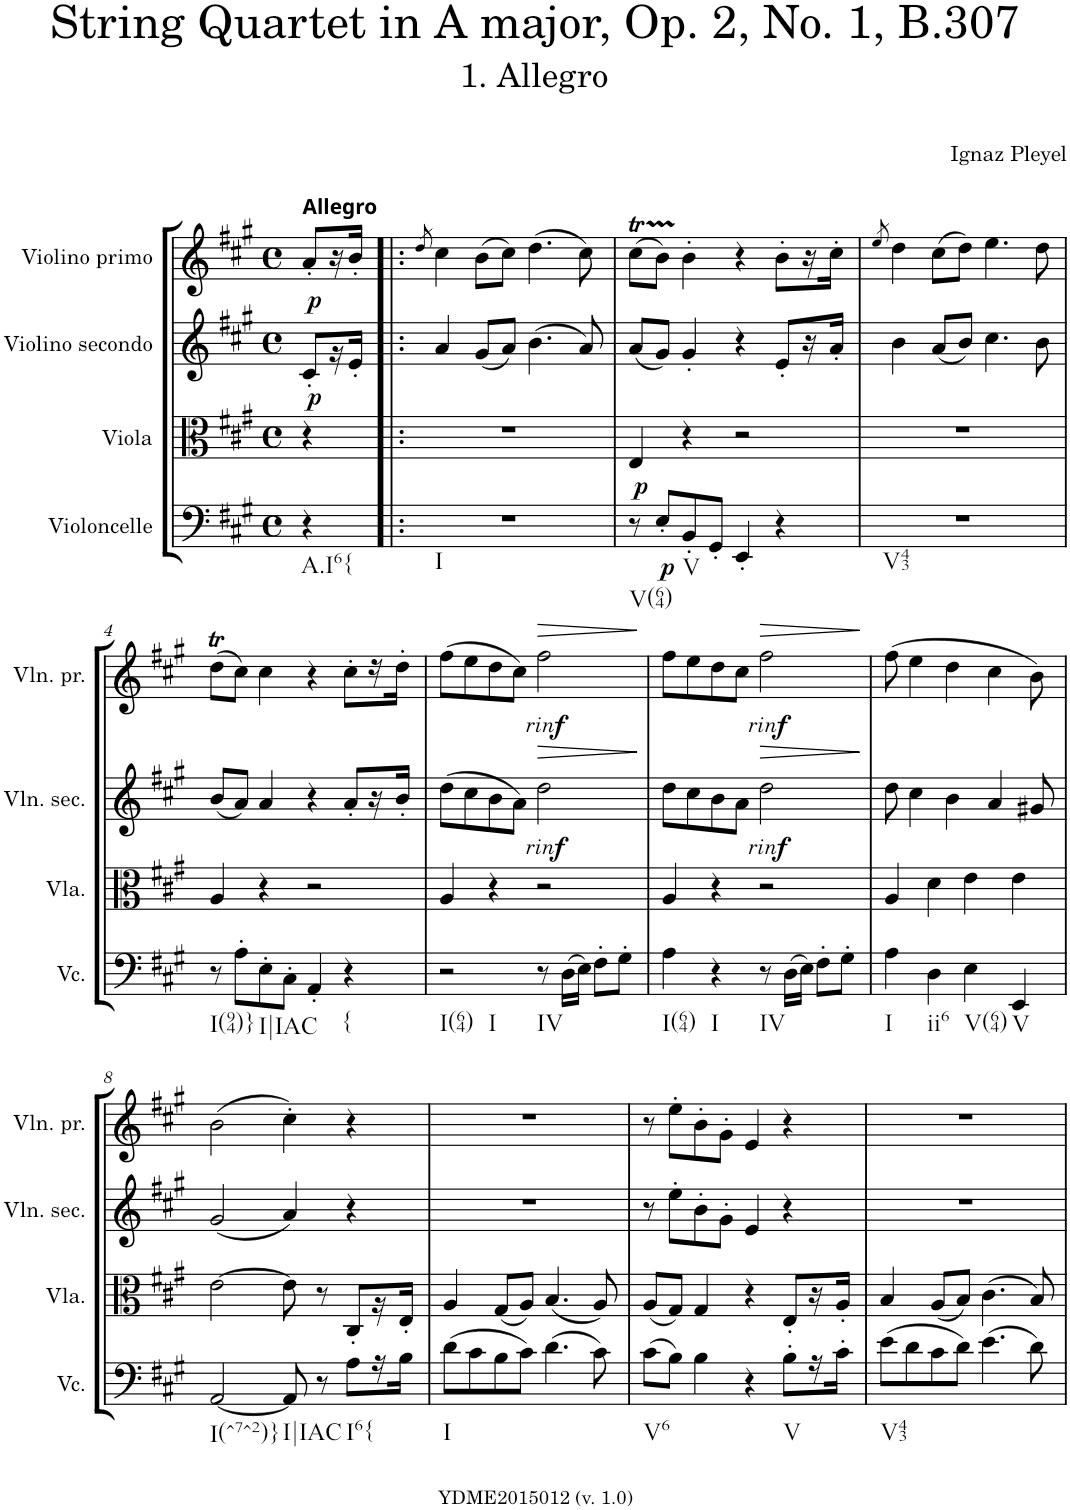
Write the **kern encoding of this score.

**kern	**dynam	**kern	**dynam	**kern	**dynam	**kern	**dynam
*part4	*part4	*part3	*part3	*part2	*part2	*part1	*part1
*staff4	*staff4	*staff3	*staff3	*staff2	*staff2	*staff1	*staff1
*I"Violoncelle	*	*I"Viola	*	*I"Violino secondo	*	*I"Violino primo	*
*I'Vc.	*	*I'Vla.	*	*I'Vln. sec.	*	*I'Vln. pr.	*
*clefF4	*	*clefC3	*	*clefG2	*	*clefG2	*
*k[f#c#g#]	*	*k[f#c#g#]	*	*k[f#c#g#]	*	*k[f#c#g#]	*
*A:	*	*A:	*	*A:	*	*A:	*
*M4/4	*	*M4/4	*	*M4/4	*	*M4/4	*
*met(c)	*	*met(c)	*	*met(c)	*	*met(c)	*
=	=	=	=	=	=	=	=
!	!	!	!	!	!	!LO:TX:a:B:t=Allegro	!
!LO:TX:b:t=A.I6{	!	!	!	!	!	!	!
!	!	!	!	!	!LO:DY:b	!	!LO:DY:b
4r	.	4r	.	8c#'/L	p	8a'/L	p
.	.	.	.	16r	.	16r	.
.	.	.	.	16e'/JJ	.	16b'/JJ	.
=1!|:	=1!|:	=1!|:	=1!|:	=1!|:	=1!|:	=1!|:	=1!|:
.	.	.	.	.	.	8qdd/	.
!LO:TX:b:t=I	!	!	!	!	!	!	!
1r	.	1r	.	4a/	.	4cc#\	.
.	.	.	.	(<8g#/L	.	(>8b\L	.
.	.	.	.	8a/J)	.	8cc#\J)	.
.	.	.	.	(>4.b\	.	(>4.dd\	.
.	.	.	.	8a/)	.	8cc#\)	.
=2	=2	=2	=2	=2	=2	=2	=2
!LO:TX:b:t=V(64)	!	!	!	!	!	!	!
!	!	!	!LO:DY:b	!	!	!	!
8r	.	4E/	p	(<8a/L	.	(>8cc#t\L	.
!	!LO:DY:b	!	!	!	!	!	!
8E'/L	p	.	.	8g#/J)	.	8bTTT\J)	.
!LO:TX:b:t=V	!	!	!	!	!	!	!
8BB'/	.	4r	.	4g#'/	.	4b'\	.
8GG#'/J	.	.	.	.	.	.	.
4EE'/	.	2r	.	4r	.	4r	.
4r	.	.	.	8e'/L	.	8b'\L	.
.	.	.	.	16r	.	16r	.
.	.	.	.	16a'/JJ	.	16cc#'\JJ	.
=3	=3	=3	=3	=3	=3	=3	=3
.	.	.	.	.	.	8qee/	.
!LO:TX:b:t=V43	!	!	!	!	!	!	!
1r	.	1r	.	4b\	.	4dd\	.
.	.	.	.	(<8a/L	.	(>8cc#\L	.
.	.	.	.	8b/J)	.	8dd\J)	.
.	.	.	.	4.cc#\	.	4.ee\	.
.	.	.	.	8b\	.	8dd\	.
!!LO:LB:g=z
=4	=4	=4	=4	=4	=4	=4	=4
!LO:TX:b:t=I(94)}	!	!	!	!	!	!	!
8r	.	4A/	.	(<8b/L	.	(>8ddT\L	.
8A'\L	.	.	.	8a/J)	.	8cc#\J)	.
!LO:TX:b:t=I|IAC	!	!	!	!	!	!	!
8E'\	.	4r	.	4a/	.	4cc#\	.
8C#'\J	.	.	.	.	.	.	.
4AA'/	.	2r	.	4r	.	4r	.
!LO:TX:b:t={	!	!	!	!	!	!	!
4r	.	.	.	8a'/L	.	8cc#'\L	.
.	.	.	.	16r	.	16r	.
.	.	.	.	16b'/JJ	.	16dd'\JJ	.
=5	=5	=5	=5	=5	=5	=5	=5
!LO:TX:b:t=I(64)	!	!	!	!	!	!	!
!LO:TX:b:t=I	!	!	!	!	!	!	!
2r	.	4A/	.	(>8dd\L	.	(>8ff#\L	.
.	.	.	.	8cc#\	.	8ee\	.
.	.	4r	.	8b\	.	8dd\	.
.	.	.	.	8a\J)	.	8cc#\J)	.
!LO:TX:b:t=IV	!	!	!	!	!	!	!
!	!	!	!	!	!LO:HP:b	!	!LO:HP:b
!	!	!	!	!	!LO:DY:n=1:b	!	!
!	!	!	!	!	!LO:DY:n=2:b	!	!LO:DY:n=1:b
!	!	!	!	!	!	!	!LO:DY:n=2:b
8r	.	2r	.	2dd\	> other-dynamics f	2ff#\	> other-dynamics f
(>16D\LL	.	.	.	.	.	.	.
16E\JJ)	.	.	.	.	.	.	.
8F#'\L	.	.	.	.	.	.	.
8G#'\J	.	.	.	.	.	.	.
.	.	.	.	.	]	.	]
=6	=6	=6	=6	=6	=6	=6	=6
!LO:TX:b:t=I(64)	!	!	!	!	!	!	!
4A\	.	4A/	.	8dd\L	.	8ff#\L	.
.	.	.	.	8cc#\	.	8ee\	.
!LO:TX:b:t=I	!	!	!	!	!	!	!
4r	.	4r	.	8b\	.	8dd\	.
.	.	.	.	8a\J	.	8cc#\J	.
!LO:TX:b:t=IV	!	!	!	!	!	!	!
!	!	!	!	!	!LO:HP:b	!	!LO:HP:b
!	!	!	!	!	!LO:DY:n=1:b	!	!
!	!	!	!	!	!LO:DY:n=2:b	!	!LO:DY:n=1:b
!	!	!	!	!	!	!	!LO:DY:n=2:b
8r	.	2r	.	2dd\	> other-dynamics f	2ff#\	> other-dynamics f
(>16D\LL	.	.	.	.	.	.	.
16E\JJ)	.	.	.	.	.	.	.
8F#'\L	.	.	.	.	.	.	.
8G#'\J	.	.	.	.	.	.	.
.	.	.	.	.	]	.	]
=7	=7	=7	=7	=7	=7	=7	=7
!LO:TX:b:t=I	!	!	!	!	!	!	!
4A\	.	4A/	.	8dd\	.	(>8ff#\	.
.	.	.	.	4cc#\	.	4ee\	.
!LO:TX:b:t=ii6	!	!	!	!	!	!	!
4D\	.	4d\	.	.	.	.	.
.	.	.	.	4b\	.	4dd\	.
!LO:TX:b:t=V(64)	!	!	!	!	!	!	!
4E\	.	4e\	.	.	.	.	.
.	.	.	.	4a/	.	4cc#\	.
!LO:TX:b:t=V	!	!	!	!	!	!	!
4EE/	.	4e\	.	.	.	.	.
.	.	.	.	8g#X/	.	8b\)	.
!!LO:LB:g=z
=8	=8	=8	=8	=8	=8	=8	=8
!LO:TX:b:t=I(^7^2)}	!	!	!	!	!	!	!
[2AA/	.	[2e\	.	(<2g#/	.	(>2b\	.
!LO:TX:b:t=I|IAC	!	!	!	!	!	!	!
8AA/]	.	8e\]	.	4a/)	.	4cc#'\)	.
8r	.	8r	.	.	.	.	.
!LO:TX:b:t=I6{	!	!	!	!	!	!	!
8A\L	.	8C#'/L	.	4r	.	4r	.
16r	.	16r	.	.	.	.	.
16B\JJ	.	16E'/JJ	.	.	.	.	.
=9	=9	=9	=9	=9	=9	=9	=9
!LO:TX:b:t=I	!	!	!	!	!	!	!
(>8d\L	.	4A/	.	1r	.	1r	.
8c#\	.	.	.	.	.	.	.
8B\	.	(<8G#/L	.	.	.	.	.
8c#\J)	.	8A/J)	.	.	.	.	.
(>4.d\	.	(<4.B/	.	.	.	.	.
8c#\)	.	8A/)	.	.	.	.	.
=10	=10	=10	=10	=10	=10	=10	=10
!LO:TX:b:t=V6	!	!	!	!	!	!	!
(>8c#\L	.	(<8A/L	.	8r	.	8r	.
8B\J)	.	8G#/J)	.	8ee'\L	.	8ee'\L	.
4B\	.	4G#/	.	8b'\	.	8b'\	.
.	.	.	.	8g#'\J	.	8g#'\J	.
4r	.	4r	.	4e/	.	4e/	.
!LO:TX:b:t=V	!	!	!	!	!	!	!
8B'\L	.	8E'/L	.	4r	.	4r	.
16r	.	16r	.	.	.	.	.
16c#'\JJ	.	16A'/JJ	.	.	.	.	.
=11	=11	=11	=11	=11	=11	=11	=11
!LO:TX:b:t=V43	!	!	!	!	!	!	!
(>8e\L	.	4B/	.	1r	.	1r	.
8d\	.	.	.	.	.	.	.
8c#\	.	(<8A/L	.	.	.	.	.
8d\J)	.	8B/J)	.	.	.	.	.
(>4.e\	.	(>4.c#\	.	.	.	.	.
8d\)	.	8B/)	.	.	.	.	.
=	=	=	=	=	=	=	=
*-	*-	*-	*-	*-	*-	*-	*-
